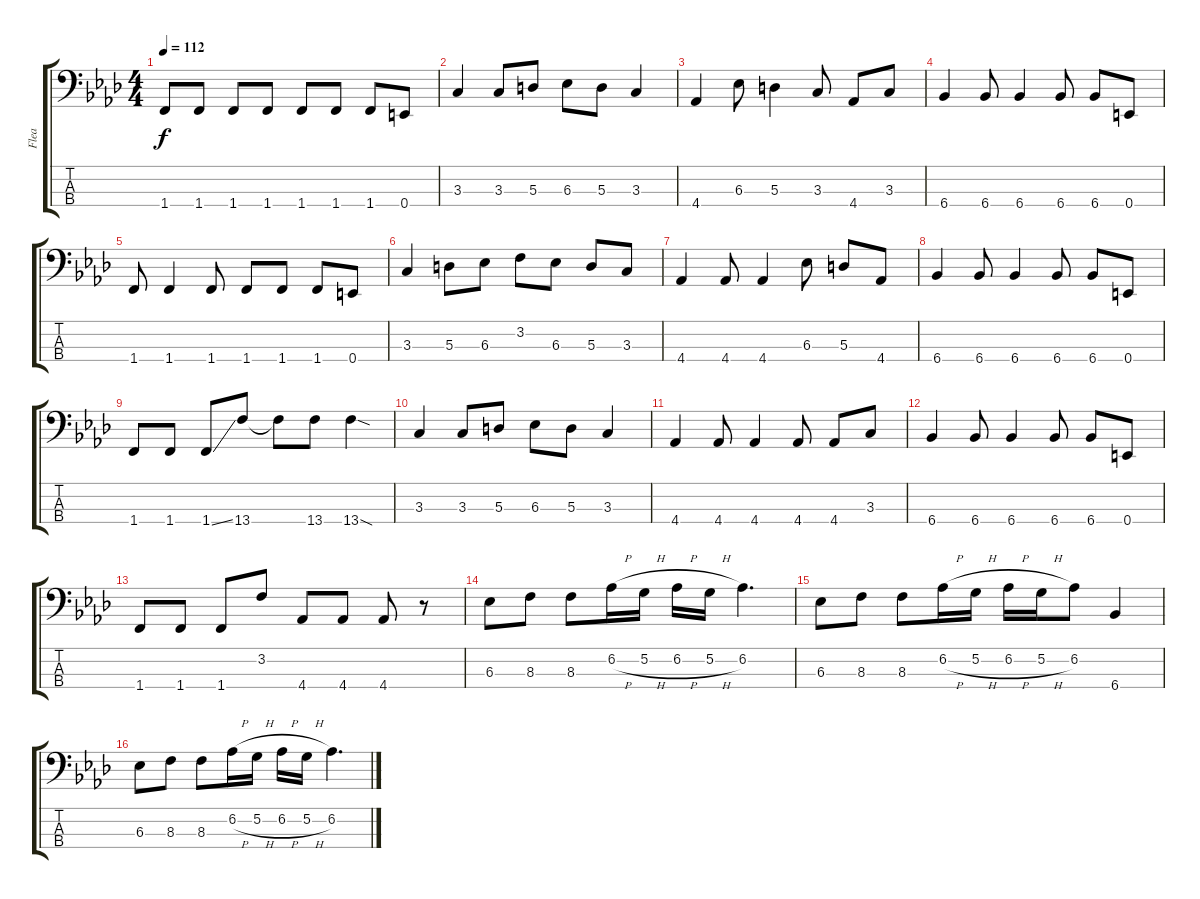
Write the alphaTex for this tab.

\track ("Flea" "Flea") {instrument electricbassfinger}
\staff {score tabs}
\tuning (G2 D2 A1 E1) {hide}
\ts (4 4)
\tempo 112
\clef f4
\ks ab
1.4.8{dy f} 1.4.8 1.4.8 1.4.8 1.4.8 1.4.8 1.4.8 0.4.8 |
3.3.4 3.3.8 5.3.8 6.3.8 5.3.8 3.3.4 |
4.4.4 6.3.8 5.3.4 3.3.8 4.4.8 3.3.8 |
6.4.4 6.4.8 6.4.4 6.4.8 6.4.8 0.4.8 |
1.4.8 1.4.4 1.4.8 1.4.8 1.4.8 1.4.8 0.4.8 |
3.3.4 5.3.8 6.3.8 3.2.8 6.3.8 5.3.8 3.3.8 |
4.4.4 4.4.8 4.4.4 6.3.8 5.3.8 4.4.8 |
6.4.4 6.4.8 6.4.4 6.4.8 6.4.8 0.4.8 |
1.4.8 1.4.8 1.4{ss}.8 13.4.8 13.4{t}.8 13.4.8 13.4{sod}.4 |
3.3.4 3.3.8 5.3.8 6.3.8 5.3.8 3.3.4 |
4.4.4 4.4.8 4.4.4 4.4.8 4.4.8 3.3.8 |
6.4.4 6.4.8 6.4.4 6.4.8 6.4.8 0.4.8 |
1.4.8 1.4.8 1.4.8 3.2.8 4.4.8 4.4.8 4.4.8 r.8 |
6.3.8 8.3.8 8.3.8 6.2{h}.16 5.2{h}.16 6.2{h}.16 5.2{h}.16 6.2.4{d} |
6.3.8 8.3.8 8.3.8 6.2{h}.16 5.2{h}.16 6.2{h}.16 5.2{h}.16 6.2.8 6.4.4 |
6.3.8 8.3.8 8.3.8 6.2{h}.16 5.2{h}.16 6.2{h}.16 5.2{h}.16 6.2.4{d}
